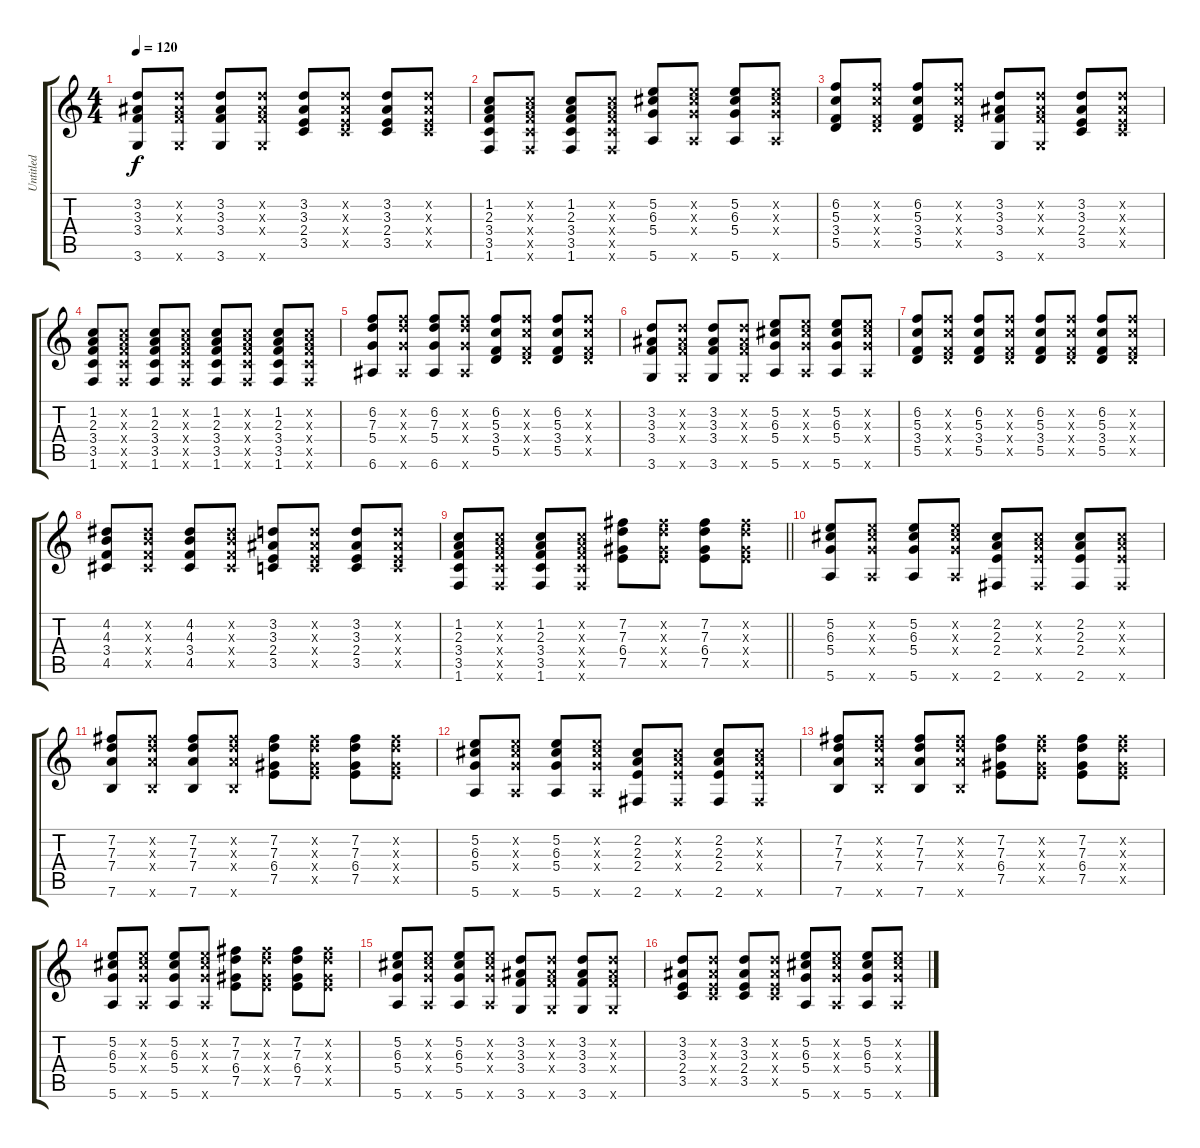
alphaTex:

\track ("Untitled" "Untitled") {instrument acousticguitarnylon}
\staff {score tabs}
\tuning (E4 B3 G3 D3 A2 E2) {hide}
\ts (4 4)
\tempo 120
\clef g2
\ks c
(3.2 3.3 3.4 3.6).8{dy f} (3.2{x} 3.3{x} 3.4{x} 3.6{x}).8 (3.2 3.3 3.4 3.6).8 (3.2{x} 3.3{x} 3.4{x} 3.6{x}).8 (3.2 3.3 2.4 3.5).8 (3.2{x} 3.3{x} 2.4{x} 3.5{x}).8 (3.2 3.3 2.4 3.5).8 (3.2{x} 3.3{x} 2.4{x} 3.5{x}).8 |
(1.2 2.3 3.4 3.5 1.6).8 (1.2{x} 2.3{x} 3.4{x} 3.5{x} 1.6{x}).8 (1.2 2.3 3.4 3.5 1.6).8 (1.2{x} 2.3{x} 3.4{x} 3.5{x} 1.6{x}).8 (5.2 6.3 5.4 5.6).8 (5.2{x} 6.3{x} 5.4{x} 5.6{x}).8 (5.2 6.3 5.4 5.6).8 (5.2{x} 6.3{x} 5.4{x} 5.6{x}).8 |
(6.2 5.3 3.4 5.5).8 (6.2{x} 5.3{x} 3.4{x} 5.5{x}).8 (6.2 5.3 3.4 5.5).8 (6.2{x} 5.3{x} 3.4{x} 5.5{x}).8 (3.2 3.3 3.4 3.6).8 (3.2{x} 3.3{x} 3.4{x} 3.6{x}).8 (3.2 3.3 2.4 3.5).8 (3.2{x} 3.3{x} 2.4{x} 3.5{x}).8 |
(1.2 2.3 3.4 3.5 1.6).8 (1.2{x} 2.3{x} 3.4{x} 3.5{x} 1.6{x}).8 (1.2 2.3 3.4 3.5 1.6).8 (1.2{x} 2.3{x} 3.4{x} 3.5{x} 1.6{x}).8 (1.2 2.3 3.4 3.5 1.6).8 (1.2{x} 2.3{x} 3.4{x} 3.5{x} 1.6{x}).8 (1.2 2.3 3.4 3.5 1.6).8 (1.2{x} 2.3{x} 3.4{x} 3.5{x} 1.6{x}).8 |
(6.2 7.3 5.4 6.6).8 (6.2{x} 7.3{x} 5.4{x} 6.6{x}).8 (6.2 7.3 5.4 6.6).8 (6.2{x} 7.3{x} 5.4{x} 6.6{x}).8 (6.2 5.3 3.4 5.5).8 (6.2{x} 5.3{x} 3.4{x} 5.5{x}).8 (6.2 5.3 3.4 5.5).8 (6.2{x} 5.3{x} 3.4{x} 5.5{x}).8 |
(3.2 3.3 3.4 3.6).8 (3.2{x} 3.3{x} 3.4{x} 3.6{x}).8 (3.2 3.3 3.4 3.6).8 (3.2{x} 3.3{x} 3.4{x} 3.6{x}).8 (5.2 6.3 5.4 5.6).8 (5.2{x} 6.3{x} 5.4{x} 5.6{x}).8 (5.2 6.3 5.4 5.6).8 (5.2{x} 6.3{x} 5.4{x} 5.6{x}).8 |
(6.2 5.3 3.4 5.5).8 (6.2{x} 5.3{x} 3.4{x} 5.5{x}).8 (6.2 5.3 3.4 5.5).8 (6.2{x} 5.3{x} 3.4{x} 5.5{x}).8 (6.2 5.3 3.4 5.5).8 (6.2{x} 5.3{x} 3.4{x} 5.5{x}).8 (6.2 5.3 3.4 5.5).8 (6.2{x} 5.3{x} 3.4{x} 5.5{x}).8 |
(4.2 4.3 3.4 4.5).8 (4.2{x} 4.3{x} 3.4{x} 4.5{x}).8 (4.2 4.3 3.4 4.5).8 (4.2{x} 4.3{x} 3.4{x} 4.5{x}).8 (3.2 3.3 2.4 3.5).8 (3.2{x} 3.3{x} 2.4{x} 3.5{x}).8 (3.2 3.3 2.4 3.5).8 (3.2{x} 3.3{x} 2.4{x} 3.5{x}).8 |
\barLineRight lightlight
(1.2 2.3 3.4 3.5 1.6).8 (1.2{x} 2.3{x} 3.4{x} 3.5{x} 1.6{x}).8 (1.2 2.3 3.4 3.5 1.6).8 (1.2{x} 2.3{x} 3.4{x} 3.5{x} 1.6{x}).8 (7.2 7.3 6.4 7.5).8 (7.2{x} 7.3{x} 6.4{x} 7.5{x}).8 (7.2 7.3 6.4 7.5).8 (7.2{x} 7.3{x} 6.4{x} 7.5{x}).8 |
(5.2 6.3 5.4 5.6).8 (5.2{x} 6.3{x} 5.4{x} 5.6{x}).8 (5.2 6.3 5.4 5.6).8 (5.2{x} 6.3{x} 5.4{x} 5.6{x}).8 (2.2 2.3 2.4 2.6).8 (2.2{x} 2.3{x} 2.4{x} 2.6{x}).8 (2.2 2.3 2.4 2.6).8 (2.2{x} 2.3{x} 2.4{x} 2.6{x}).8 |
(7.2 7.3 7.4 7.6).8 (7.2{x} 7.3{x} 7.4{x} 7.6{x}).8 (7.2 7.3 7.4 7.6).8 (7.2{x} 7.3{x} 7.4{x} 7.6{x}).8 (7.2 7.3 6.4 7.5).8 (7.2{x} 7.3{x} 6.4{x} 7.5{x}).8 (7.2 7.3 6.4 7.5).8 (7.2{x} 7.3{x} 6.4{x} 7.5{x}).8 |
(5.2 6.3 5.4 5.6).8 (5.2{x} 6.3{x} 5.4{x} 5.6{x}).8 (5.2 6.3 5.4 5.6).8 (5.2{x} 6.3{x} 5.4{x} 5.6{x}).8 (2.2 2.3 2.4 2.6).8 (2.2{x} 2.3{x} 2.4{x} 2.6{x}).8 (2.2 2.3 2.4 2.6).8 (2.2{x} 2.3{x} 2.4{x} 2.6{x}).8 |
(7.2 7.3 7.4 7.6).8 (7.2{x} 7.3{x} 7.4{x} 7.6{x}).8 (7.2 7.3 7.4 7.6).8 (7.2{x} 7.3{x} 7.4{x} 7.6{x}).8 (7.2 7.3 6.4 7.5).8 (7.2{x} 7.3{x} 6.4{x} 7.5{x}).8 (7.2 7.3 6.4 7.5).8 (7.2{x} 7.3{x} 6.4{x} 7.5{x}).8 |
(5.2 6.3 5.4 5.6).8 (5.2{x} 6.3{x} 5.4{x} 5.6{x}).8 (5.2 6.3 5.4 5.6).8 (5.2{x} 6.3{x} 5.4{x} 5.6{x}).8 (7.2 7.3 6.4 7.5).8 (7.2{x} 7.3{x} 6.4{x} 7.5{x}).8 (7.2 7.3 6.4 7.5).8 (7.2{x} 7.3{x} 6.4{x} 7.5{x}).8 |
(5.2 6.3 5.4 5.6).8 (5.2{x} 6.3{x} 5.4{x} 5.6{x}).8 (5.2 6.3 5.4 5.6).8 (5.2{x} 6.3{x} 5.4{x} 5.6{x}).8 (3.2 3.3 3.4 3.6).8 (3.2{x} 3.3{x} 3.4{x} 3.6{x}).8 (3.2 3.3 3.4 3.6).8 (3.2{x} 3.3{x} 3.4{x} 3.6{x}).8 |
(3.2 3.3 2.4 3.5).8 (3.2{x} 3.3{x} 2.4{x} 3.5{x}).8 (3.2 3.3 2.4 3.5).8 (3.2{x} 3.3{x} 2.4{x} 3.5{x}).8 (5.2 6.3 5.4 5.6).8 (5.2{x} 6.3{x} 5.4{x} 5.6{x}).8 (5.2 6.3 5.4 5.6).8 (5.2{x} 6.3{x} 5.4{x} 5.6{x}).8
